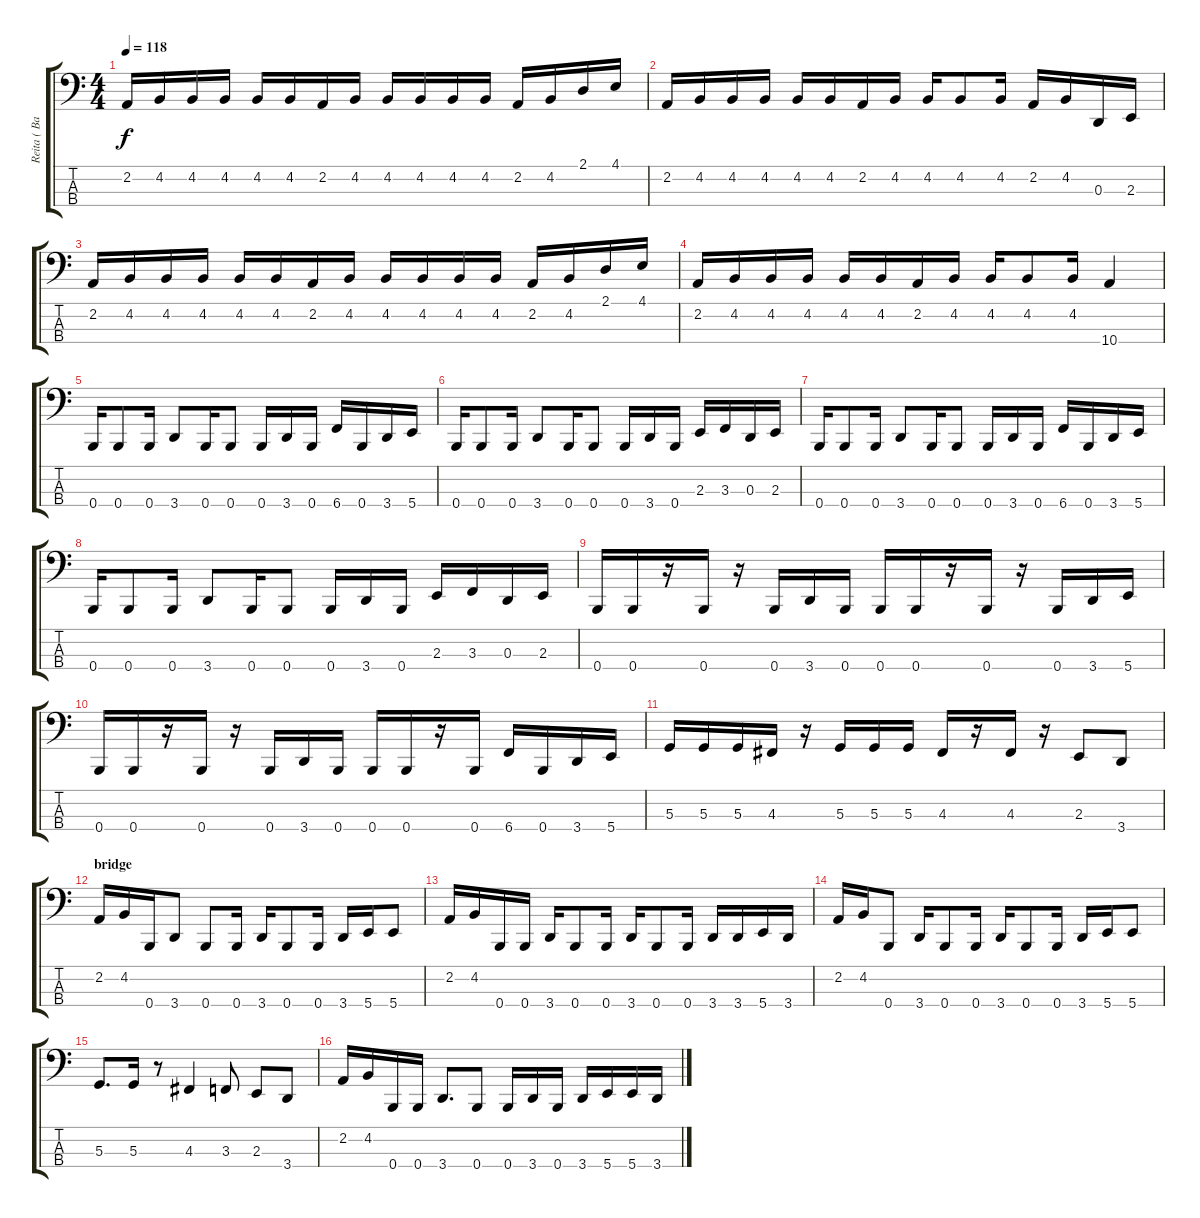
\track ("Reita ( Bass )" "Reita ( Ba") {instrument acousticguitarsteel}
\staff {score tabs}
\tuning (C2 G1 D1 B0) {hide}
\ts (4 4)
\tempo 118
\clef f4
\ks c
2.2.16{dy f} 4.2.16 4.2.16 4.2.16 4.2.16 4.2.16 2.2.16 4.2.16 4.2.16 4.2.16 4.2.16 4.2.16 2.2.16 4.2.16 2.1.16 4.1.16 |
2.2.16 4.2.16 4.2.16 4.2.16 4.2.16 4.2.16 2.2.16 4.2.16 4.2.16 4.2.8 4.2.16 2.2.16 4.2.16 0.3.16 2.3.16 |
2.2.16 4.2.16 4.2.16 4.2.16 4.2.16 4.2.16 2.2.16 4.2.16 4.2.16 4.2.16 4.2.16 4.2.16 2.2.16 4.2.16 2.1.16 4.1.16 |
2.2.16 4.2.16 4.2.16 4.2.16 4.2.16 4.2.16 2.2.16 4.2.16 4.2.16 4.2.8 4.2.16 10.4.4 |
\section ("" "")
0.4.16 0.4.8 0.4.16 3.4.8 0.4.16 0.4.8 0.4.16 3.4.16 0.4.16 6.4.16 0.4.16 3.4.16 5.4.16 |
0.4.16 0.4.8 0.4.16 3.4.8 0.4.16 0.4.8 0.4.16 3.4.16 0.4.16 2.3.16 3.3.16 0.3.16 2.3.16 |
0.4.16 0.4.8 0.4.16 3.4.8 0.4.16 0.4.8 0.4.16 3.4.16 0.4.16 6.4.16 0.4.16 3.4.16 5.4.16 |
0.4.16 0.4.8 0.4.16 3.4.8 0.4.16 0.4.8 0.4.16 3.4.16 0.4.16 2.3.16 3.3.16 0.3.16 2.3.16 |
\section ("" "")
0.4.16 0.4.16 r.16 0.4.16 r.16 0.4.16 3.4.16 0.4.16 0.4.16 0.4.16 r.16 0.4.16 r.16 0.4.16 3.4.16 5.4.16 |
0.4.16 0.4.16 r.16 0.4.16 r.16 0.4.16 3.4.16 0.4.16 0.4.16 0.4.16 r.16 0.4.16 6.4.16 0.4.16 3.4.16 5.4.16 |
5.3.16 5.3.16 5.3.16 4.3.16 r.16 5.3.16 5.3.16 5.3.16 4.3.16 r.16 4.3.16 r.16 2.3.8 3.4.8 |
\section ("" "bridge")
2.2.16 4.2.16 0.4.16 3.4.8 0.4.8 0.4.16 3.4.16 0.4.8 0.4.16 3.4.16 5.4.16 5.4.8 |
2.2.16 4.2.16 0.4.16 0.4.16 3.4.16 0.4.8 0.4.16 3.4.16 0.4.8 0.4.16 3.4.16 3.4.16 5.4.16 3.4.16 |
2.2.16 4.2.16 0.4.8 3.4.16 0.4.8 0.4.16 3.4.16 0.4.8 0.4.16 3.4.16 5.4.16 5.4.8 |
5.3.8{d} 5.3.16 r.8 4.3.4 3.3.8 2.3.8 3.4.8 |
2.2.16 4.2.16 0.4.16 0.4.16 3.4.8{d} 0.4.8 0.4.16 3.4.16 0.4.16 3.4.16 5.4.16 5.4.16 3.4.16
